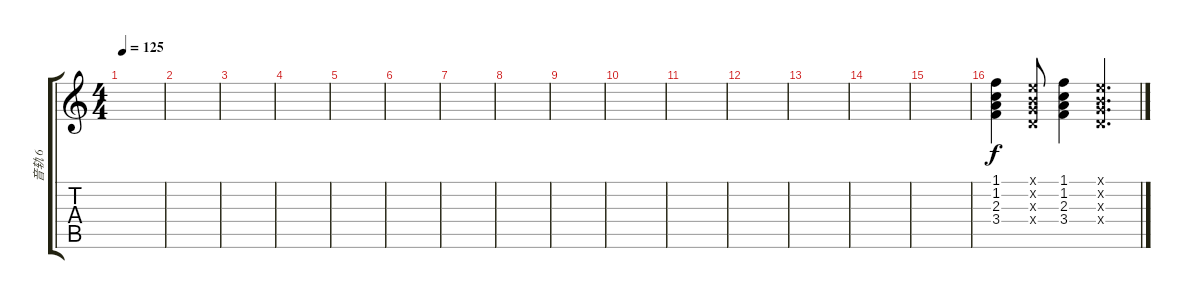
\track ("音轨 6" "音轨 6") {instrument acousticguitarsteel}
\staff {score tabs}
\tuning (E4 B3 G3 D3 A2 E2) {hide}
\ts (4 4)
\tempo 125
\clef g2
\ks c
|
|
|
|
|
|
|
|
|
|
|
|
|
|
|
(1.1 1.2 2.3 3.4).4 (0.1{x} 0.2{x} 0.3{x} 0.4{x}).8 (1.1 1.2 2.3 3.4).4 (0.1{x} 0.2{x} 0.3{x} 0.4{x}).4{d}
